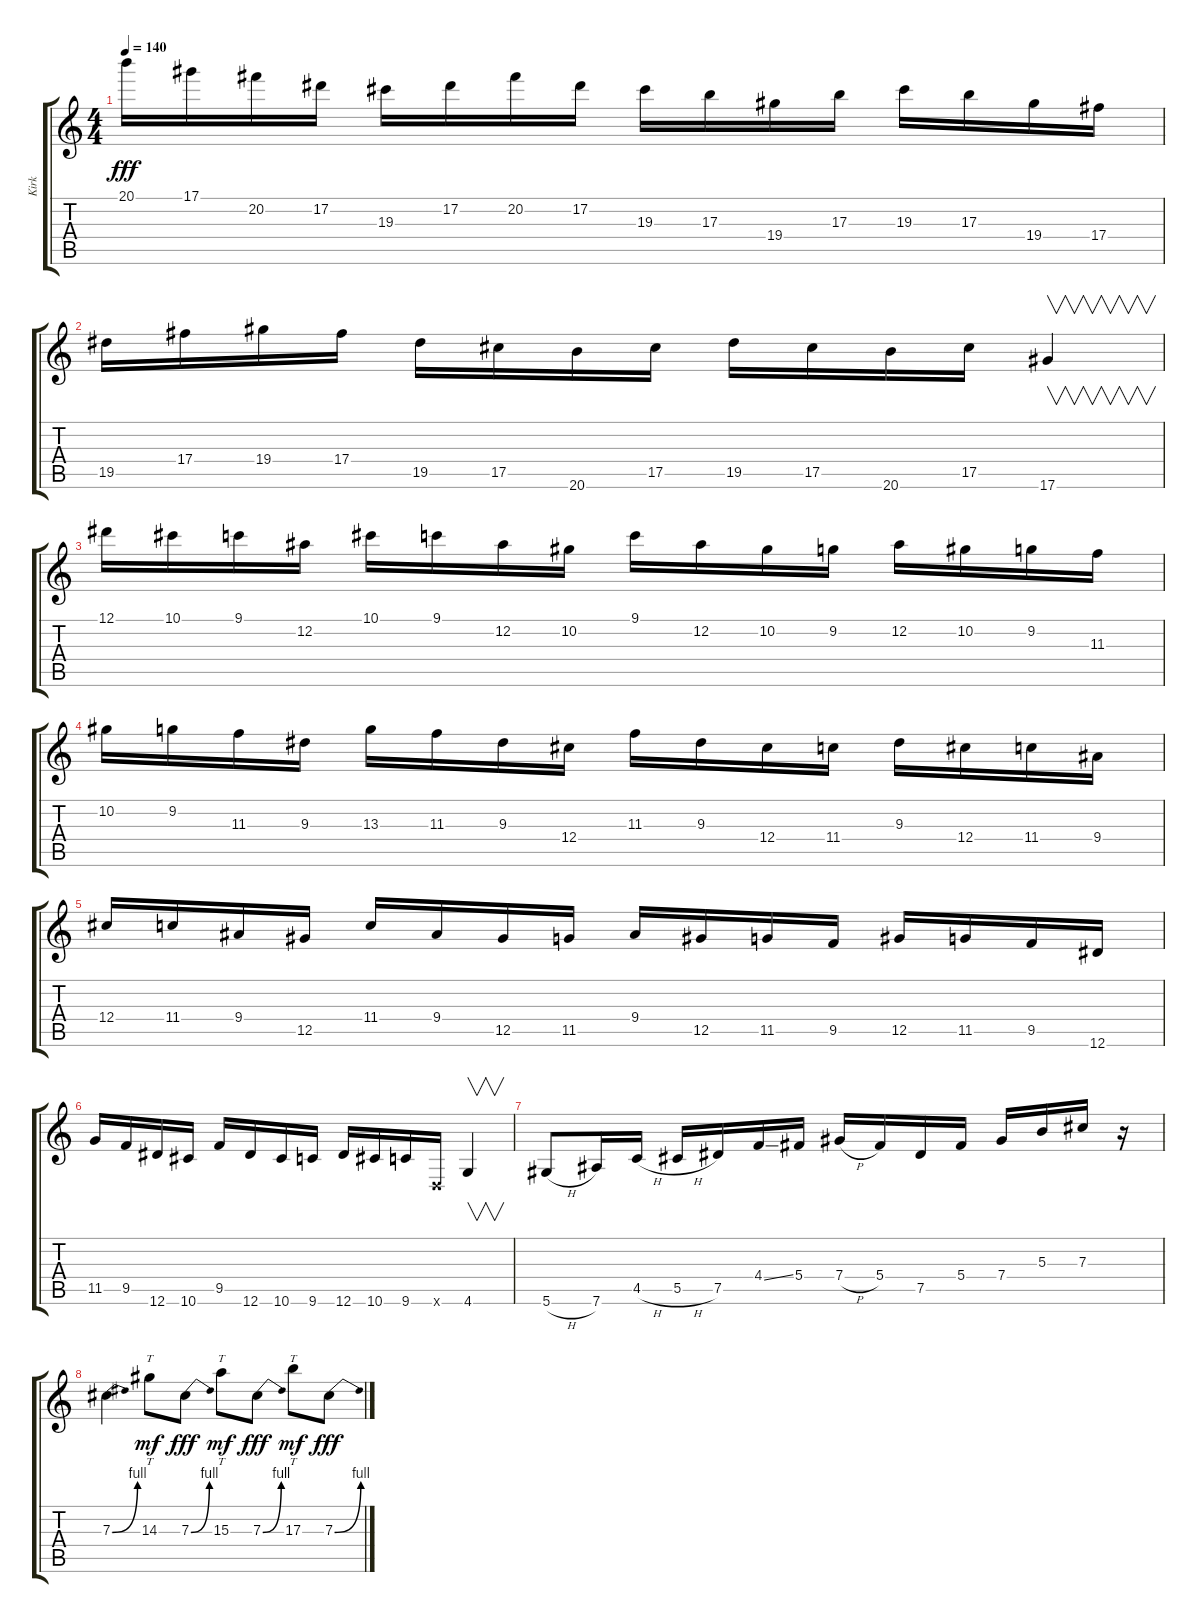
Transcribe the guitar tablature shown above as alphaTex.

\track ("Kirk " "Kirk ") {instrument distortionguitar}
\staff {score tabs}
\tuning (Eb4 Bb3 Gb3 Db3 Ab2 Eb2) {hide}
\ts (4 4)
\tempo 140
\clef g2
\ks c
20.1.16{dy fff} 17.1.16 20.2.16 17.2.16 19.3.16 17.2.16 20.2.16 17.2.16 19.3.16 17.3.16 19.4.16 17.3.16 19.3.16 17.3.16 19.4.16 17.4.16 |
19.5.16 17.4.16 19.4.16 17.4.16 19.5.16 17.5.16 20.6.16 17.5.16 19.5.16 17.5.16 20.6.16 17.5.16 17.6.4{v} |
12.1.16 10.1.16 9.1.16 12.2.16 10.1.16 9.1.16 12.2.16 10.2.16 9.1.16 12.2.16 10.2.16 9.2.16 12.2.16 10.2.16 9.2.16 11.3.16 |
10.2.16 9.2.16 11.3.16 9.3.16 13.3.16 11.3.16 9.3.16 12.4.16 11.3.16 9.3.16 12.4.16 11.4.16 9.3.16 12.4.16 11.4.16 9.4.16 |
12.4.16 11.4.16 9.4.16 12.5.16 11.4.16 9.4.16 12.5.16 11.5.16 9.4.16 12.5.16 11.5.16 9.5.16 12.5.16 11.5.16 9.5.16 12.6.16 |
11.5.16 9.5.16 12.6.16 10.6.16 9.5.16 12.6.16 10.6.16 9.6.16 12.6.16 10.6.16 9.6.16 -1.6{x}.16 4.6.4{v} |
5.6{h}.8 7.6.16 4.5{h}.16 5.5{h}.16 7.5.16 4.4{ss}.16 5.4.16 7.4{h}.16 5.4.16 7.5.16 5.4.16 7.4.16 5.3.16 7.3.16 r.16 |
7.3{be (bend 0 0 60 4)}.4 14.3.8{tt dy mf} 7.3{be (bend 0 0 60 4)}.8{dy fff} 15.3.8{tt dy mf} 7.3{be (bend 0 0 60 4)}.8{dy fff} 17.3.8{tt dy mf} 7.3{be (bend 0 0 60 4)}.8{dy fff}
